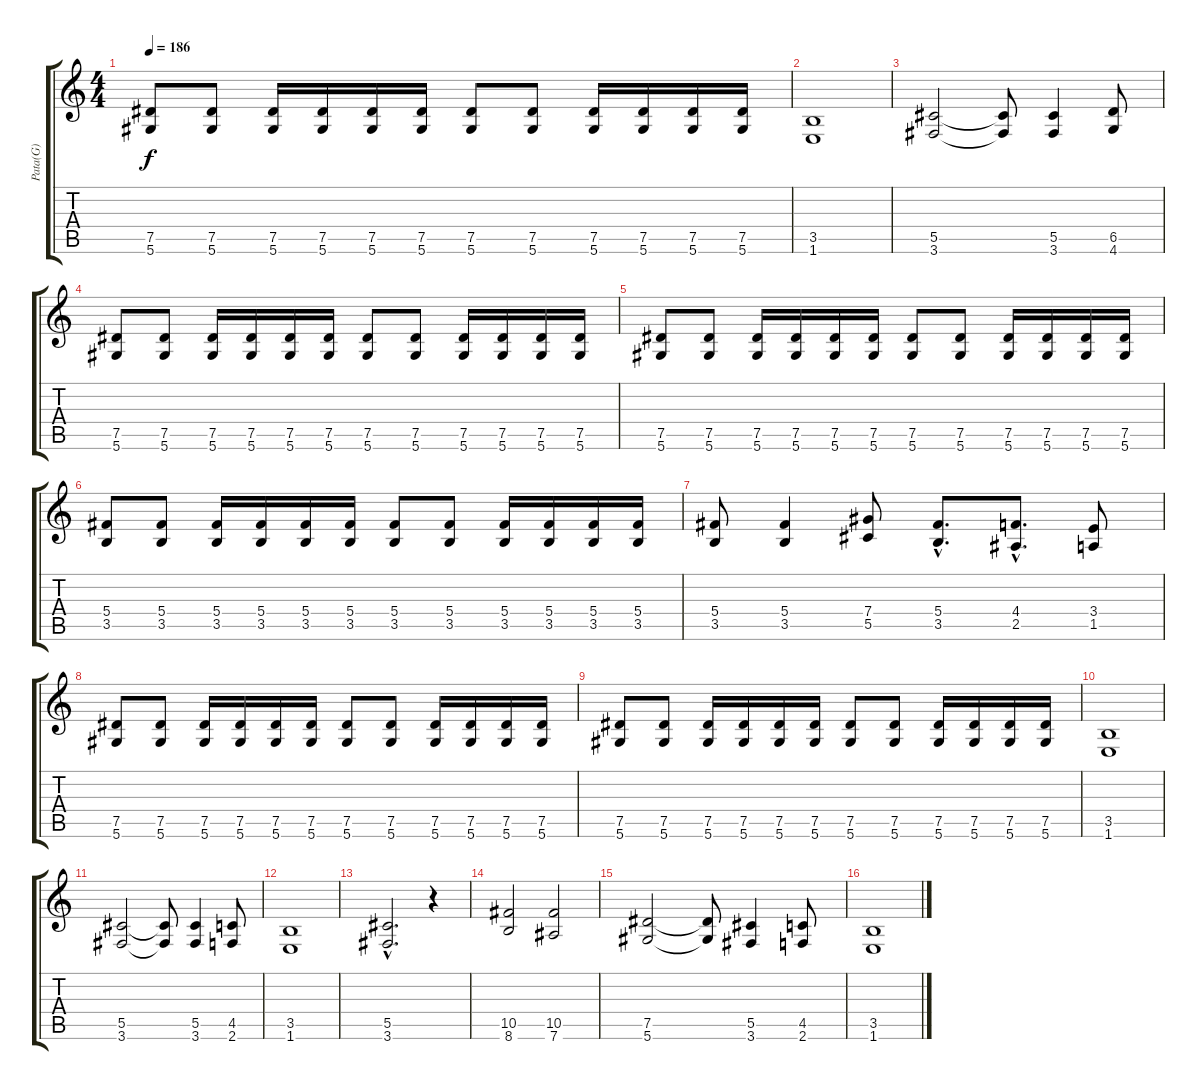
\track ("Pata(G)" "Pata(G)") {instrument overdrivenguitar}
\staff {score tabs}
\tuning (Eb4 Bb3 Gb3 Db3 Ab2 Eb2) {hide}
\ts (4 4)
\tempo 186
\clef g2
\ks c
(7.5 5.6).8{dy f} (7.5 5.6).8 (7.5 5.6).16 (7.5 5.6).16 (7.5 5.6).16 (7.5 5.6).16 (7.5 5.6).8 (7.5 5.6).8 (7.5 5.6).16 (7.5 5.6).16 (7.5 5.6).16 (7.5 5.6).16 |
(3.5 1.6).1 |
(5.5 3.6).2 (5.5{t} 3.6{t}).8 (5.5 3.6).4 (6.5 4.6).8 |
(7.5 5.6).8 (7.5 5.6).8 (7.5 5.6).16 (7.5 5.6).16 (7.5 5.6).16 (7.5 5.6).16 (7.5 5.6).8 (7.5 5.6).8 (7.5 5.6).16 (7.5 5.6).16 (7.5 5.6).16 (7.5 5.6).16 |
(7.5 5.6).8 (7.5 5.6).8 (7.5 5.6).16 (7.5 5.6).16 (7.5 5.6).16 (7.5 5.6).16 (7.5 5.6).8 (7.5 5.6).8 (7.5 5.6).16 (7.5 5.6).16 (7.5 5.6).16 (7.5 5.6).16 |
(5.4 3.5).8 (5.4 3.5).8 (5.4 3.5).16 (5.4 3.5).16 (5.4 3.5).16 (5.4 3.5).16 (5.4 3.5).8 (5.4 3.5).8 (5.4 3.5).16 (5.4 3.5).16 (5.4 3.5).16 (5.4 3.5).16 |
(5.4 3.5).8 (5.4 3.5).4 (7.4 5.5).8 (5.4{hac} 3.5{hac}).8{d} (4.4{hac} 2.5{hac}).8{d} (3.4 1.5).8 |
(7.5 5.6).8 (7.5 5.6).8 (7.5 5.6).16 (7.5 5.6).16 (7.5 5.6).16 (7.5 5.6).16 (7.5 5.6).8 (7.5 5.6).8 (7.5 5.6).16 (7.5 5.6).16 (7.5 5.6).16 (7.5 5.6).16 |
(7.5 5.6).8 (7.5 5.6).8 (7.5 5.6).16 (7.5 5.6).16 (7.5 5.6).16 (7.5 5.6).16 (7.5 5.6).8 (7.5 5.6).8 (7.5 5.6).16 (7.5 5.6).16 (7.5 5.6).16 (7.5 5.6).16 |
(3.5 1.6).1 |
(5.5 3.6).2 (5.5{t} 3.6{t}).8 (5.5 3.6).4 (4.5 2.6).8 |
(3.5 1.6).1 |
(5.5{hac} 3.6{hac}).2{d} r.4 |
(10.5 8.6).2 (10.5 7.6).2 |
(7.5 5.6).2 (7.5{t} 5.6{t}).8 (5.5 3.6).4 (4.5 2.6).8 |
(3.5 1.6).1
